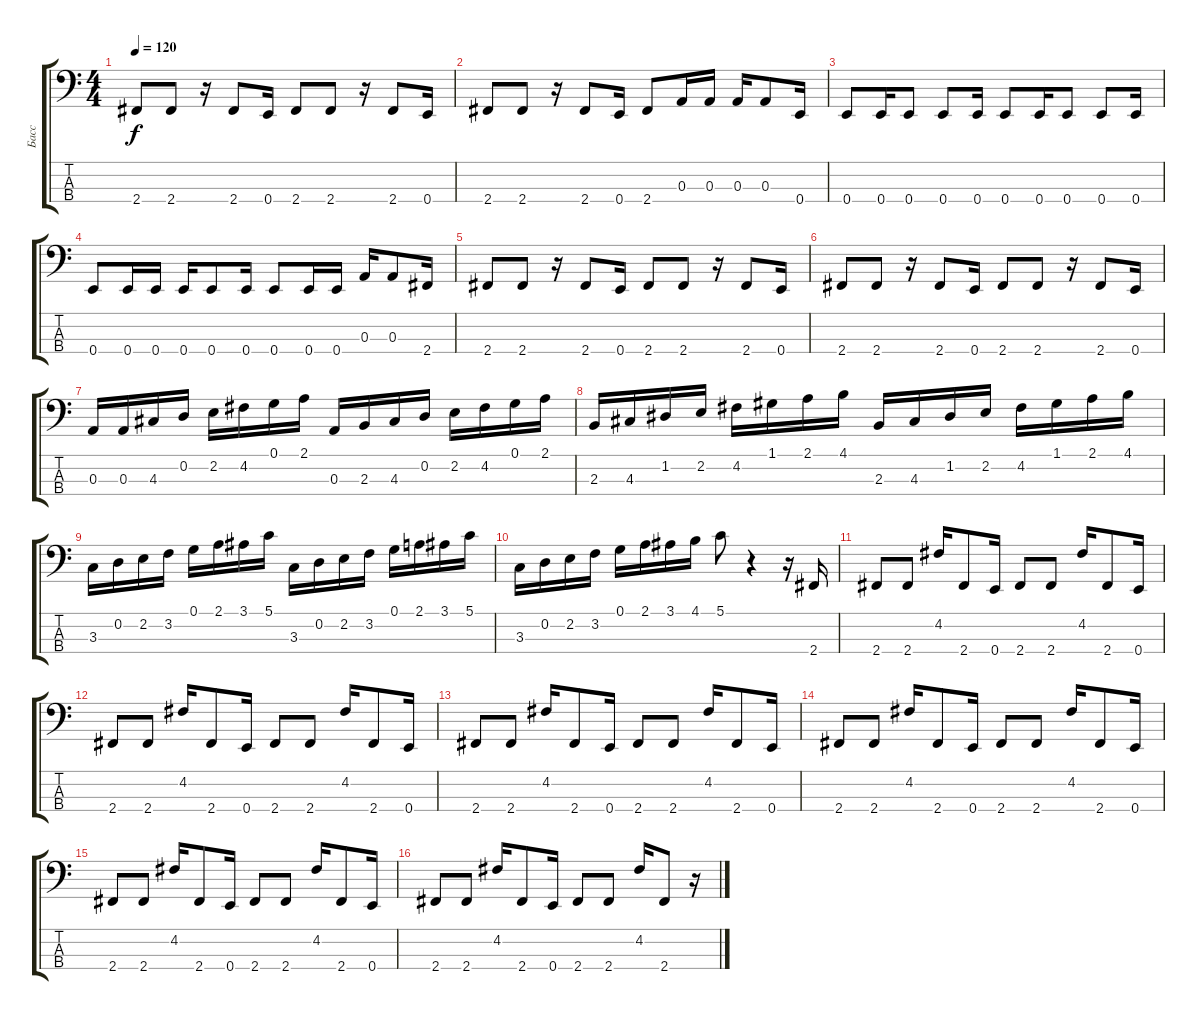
\track ("Басс" "Басс") {instrument electricbasspick}
\staff {score tabs}
\tuning (G2 D2 A1 E1) {hide}
\ts (4 4)
\tempo 120
\clef f4
\ks c
2.4.8{dy f} 2.4.8 r.16 2.4.8 0.4.16 2.4.8 2.4.8 r.16 2.4.8 0.4.16 |
2.4.8 2.4.8 r.16 2.4.8 0.4.16 2.4.8 0.3.16 0.3.16 0.3.16 0.3.8 0.4.16 |
0.4.8 0.4.16 0.4.8 0.4.8 0.4.16 0.4.8 0.4.16 0.4.8 0.4.8 0.4.16 |
0.4.8 0.4.16 0.4.16 0.4.16 0.4.8 0.4.16 0.4.8 0.4.16 0.4.16 0.3.16 0.3.8 2.4.16 |
2.4.8 2.4.8 r.16 2.4.8 0.4.16 2.4.8 2.4.8 r.16 2.4.8 0.4.16 |
2.4.8 2.4.8 r.16 2.4.8 0.4.16 2.4.8 2.4.8 r.16 2.4.8 0.4.16 |
0.3.16 0.3.16 4.3.16 0.2.16 2.2.16 4.2.16 0.1.16 2.1.16 0.3.16 2.3.16 4.3.16 0.2.16 2.2.16 4.2.16 0.1.16 2.1.16 |
2.3.16 4.3.16 1.2.16 2.2.16 4.2.16 1.1.16 2.1.16 4.1.16 2.3.16 4.3.16 1.2.16 2.2.16 4.2.16 1.1.16 2.1.16 4.1.16 |
3.3.16 0.2.16 2.2.16 3.2.16 0.1.16 2.1.16 3.1.16 5.1.16 3.3.16 0.2.16 2.2.16 3.2.16 0.1.16 2.1.16 3.1.16 5.1.16 |
3.3.16 0.2.16 2.2.16 3.2.16 0.1.16 2.1.16 3.1.16 4.1.16 5.1.8 r.4 r.16 2.4.16 |
2.4.8 2.4.8 4.2.16 2.4.8 0.4.16 2.4.8 2.4.8 4.2.16 2.4.8 0.4.16 |
2.4.8 2.4.8 4.2.16 2.4.8 0.4.16 2.4.8 2.4.8 4.2.16 2.4.8 0.4.16 |
2.4.8 2.4.8 4.2.16 2.4.8 0.4.16 2.4.8 2.4.8 4.2.16 2.4.8 0.4.16 |
2.4.8 2.4.8 4.2.16 2.4.8 0.4.16 2.4.8 2.4.8 4.2.16 2.4.8 0.4.16 |
2.4.8 2.4.8 4.2.16 2.4.8 0.4.16 2.4.8 2.4.8 4.2.16 2.4.8 0.4.16 |
2.4.8 2.4.8 4.2.16 2.4.8 0.4.16 2.4.8 2.4.8 4.2.16 2.4.8 r.16
